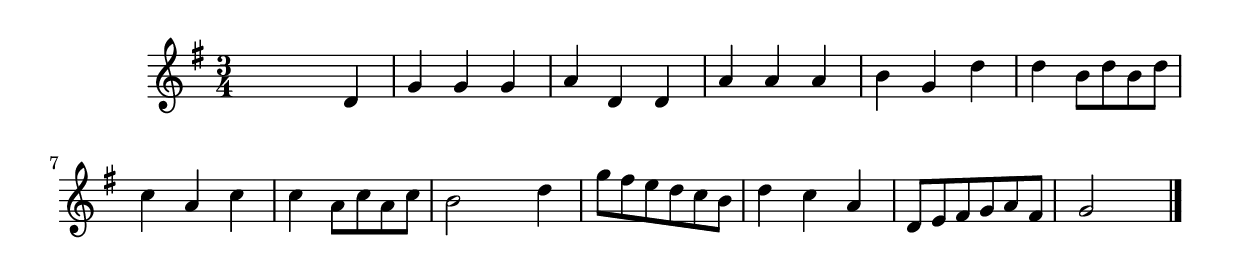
\version "2.20.0"
\header {
\include "lilypond-book-preamble.ly"
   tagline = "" % removed
 }
\score {
 {
  \key g \major \relative c'{\time 3/4 s2 d4 | g g g | a d, d | a' a a | b g d' | d b8 d b d | c4 a c | c a8 c a c | b2 d4 | g8 fis e d c b | d4 c a | d,8 e fis g a fis | g2 \bar "|."}

}
\layout {
  \context {
      \Score 
      proportionalNotationDuration =  #(ly:make-moment 1/5)
 }
 }
\midi {\tempo 4 = 60}
}
